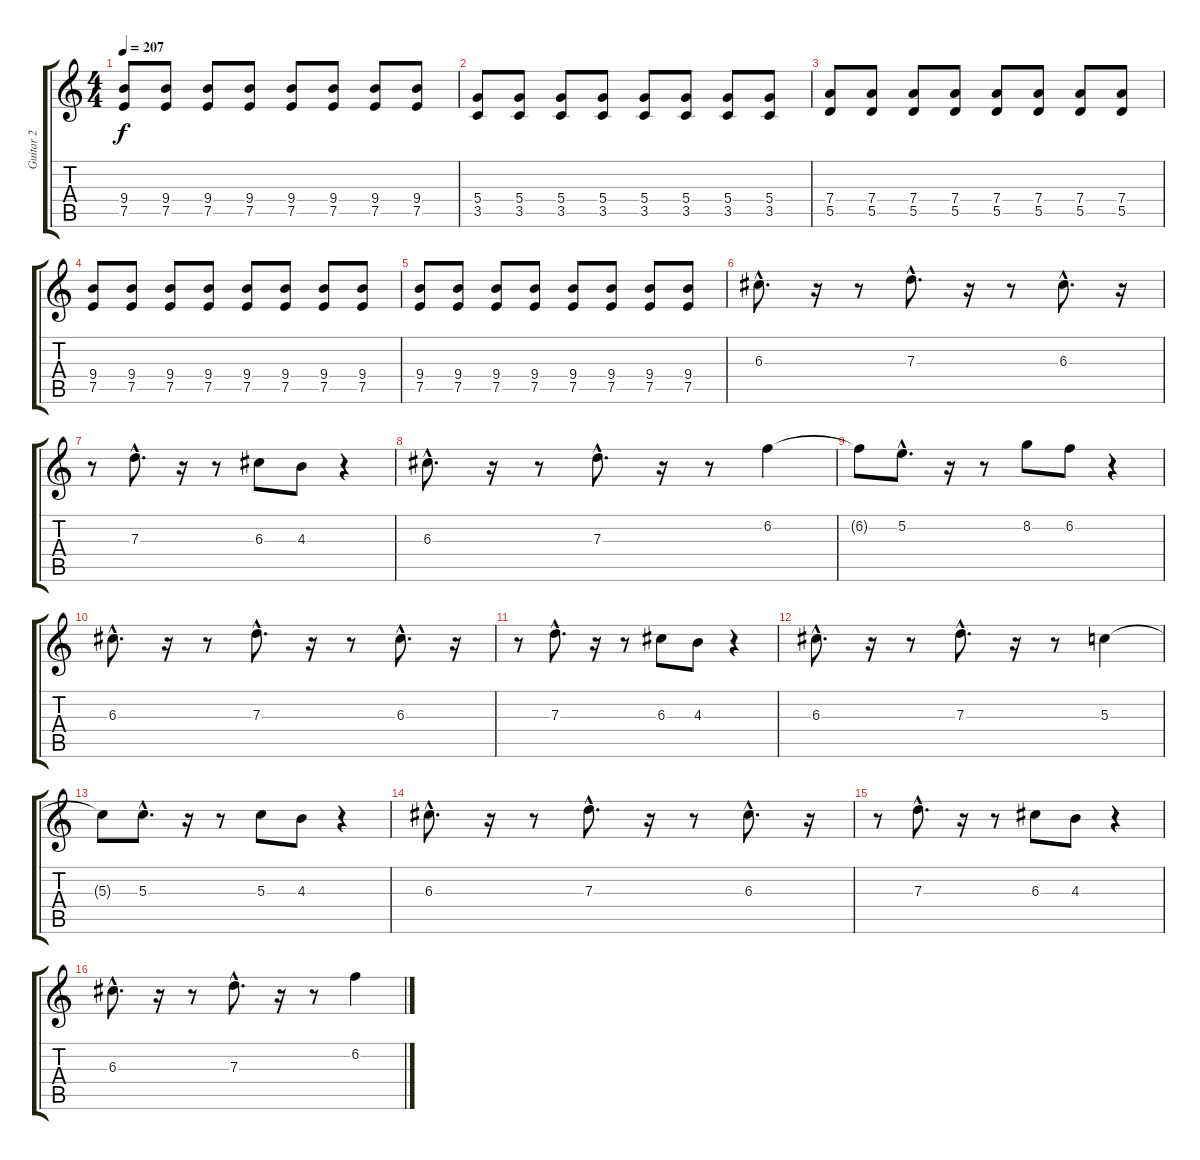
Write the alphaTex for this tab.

\track ("Guitar 2" "Guitar 2") {instrument distortionguitar}
\staff {score tabs}
\tuning (E4 B3 G3 D3 A2 E2) {hide}
\ts (4 4)
\tempo 207
\clef g2
\ks c
(9.4 7.5).8{dy f} (9.4 7.5).8 (9.4 7.5).8 (9.4 7.5).8 (9.4 7.5).8 (9.4 7.5).8 (9.4 7.5).8 (9.4 7.5).8 |
(5.4 3.5).8 (5.4 3.5).8 (5.4 3.5).8 (5.4 3.5).8 (5.4 3.5).8 (5.4 3.5).8 (5.4 3.5).8 (5.4 3.5).8 |
(7.4 5.5).8 (7.4 5.5).8 (7.4 5.5).8 (7.4 5.5).8 (7.4 5.5).8 (7.4 5.5).8 (7.4 5.5).8 (7.4 5.5).8 |
(9.4 7.5).8 (9.4 7.5).8 (9.4 7.5).8 (9.4 7.5).8 (9.4 7.5).8 (9.4 7.5).8 (9.4 7.5).8 (9.4 7.5).8 |
(9.4 7.5).8 (9.4 7.5).8 (9.4 7.5).8 (9.4 7.5).8 (9.4 7.5).8 (9.4 7.5).8 (9.4 7.5).8 (9.4 7.5).8 |
6.3{hac}.8{d} r.16 r.8 7.3{hac}.8{d} r.16 r.8 6.3{hac}.8{d} r.16 |
r.8 7.3{hac}.8{d} r.16 r.8 6.3.8 4.3.8 r.4 |
6.3{hac}.8{d} r.16 r.8 7.3{hac}.8{d} r.16 r.8 6.2.4 |
6.2{t}.8 5.2{hac}.8{d} r.16 r.8 8.2.8 6.2.8 r.4 |
6.3{hac}.8{d} r.16 r.8 7.3{hac}.8{d} r.16 r.8 6.3{hac}.8{d} r.16 |
r.8 7.3{hac}.8{d} r.16 r.8 6.3.8 4.3.8 r.4 |
6.3{hac}.8{d} r.16 r.8 7.3{hac}.8{d} r.16 r.8 5.3.4 |
5.3{t}.8 5.3{hac}.8{d} r.16 r.8 5.3.8 4.3.8 r.4 |
6.3{hac}.8{d} r.16 r.8 7.3{hac}.8{d} r.16 r.8 6.3{hac}.8{d} r.16 |
r.8 7.3{hac}.8{d} r.16 r.8 6.3.8 4.3.8 r.4 |
6.3{hac}.8{d} r.16 r.8 7.3{hac}.8{d} r.16 r.8 6.2.4
